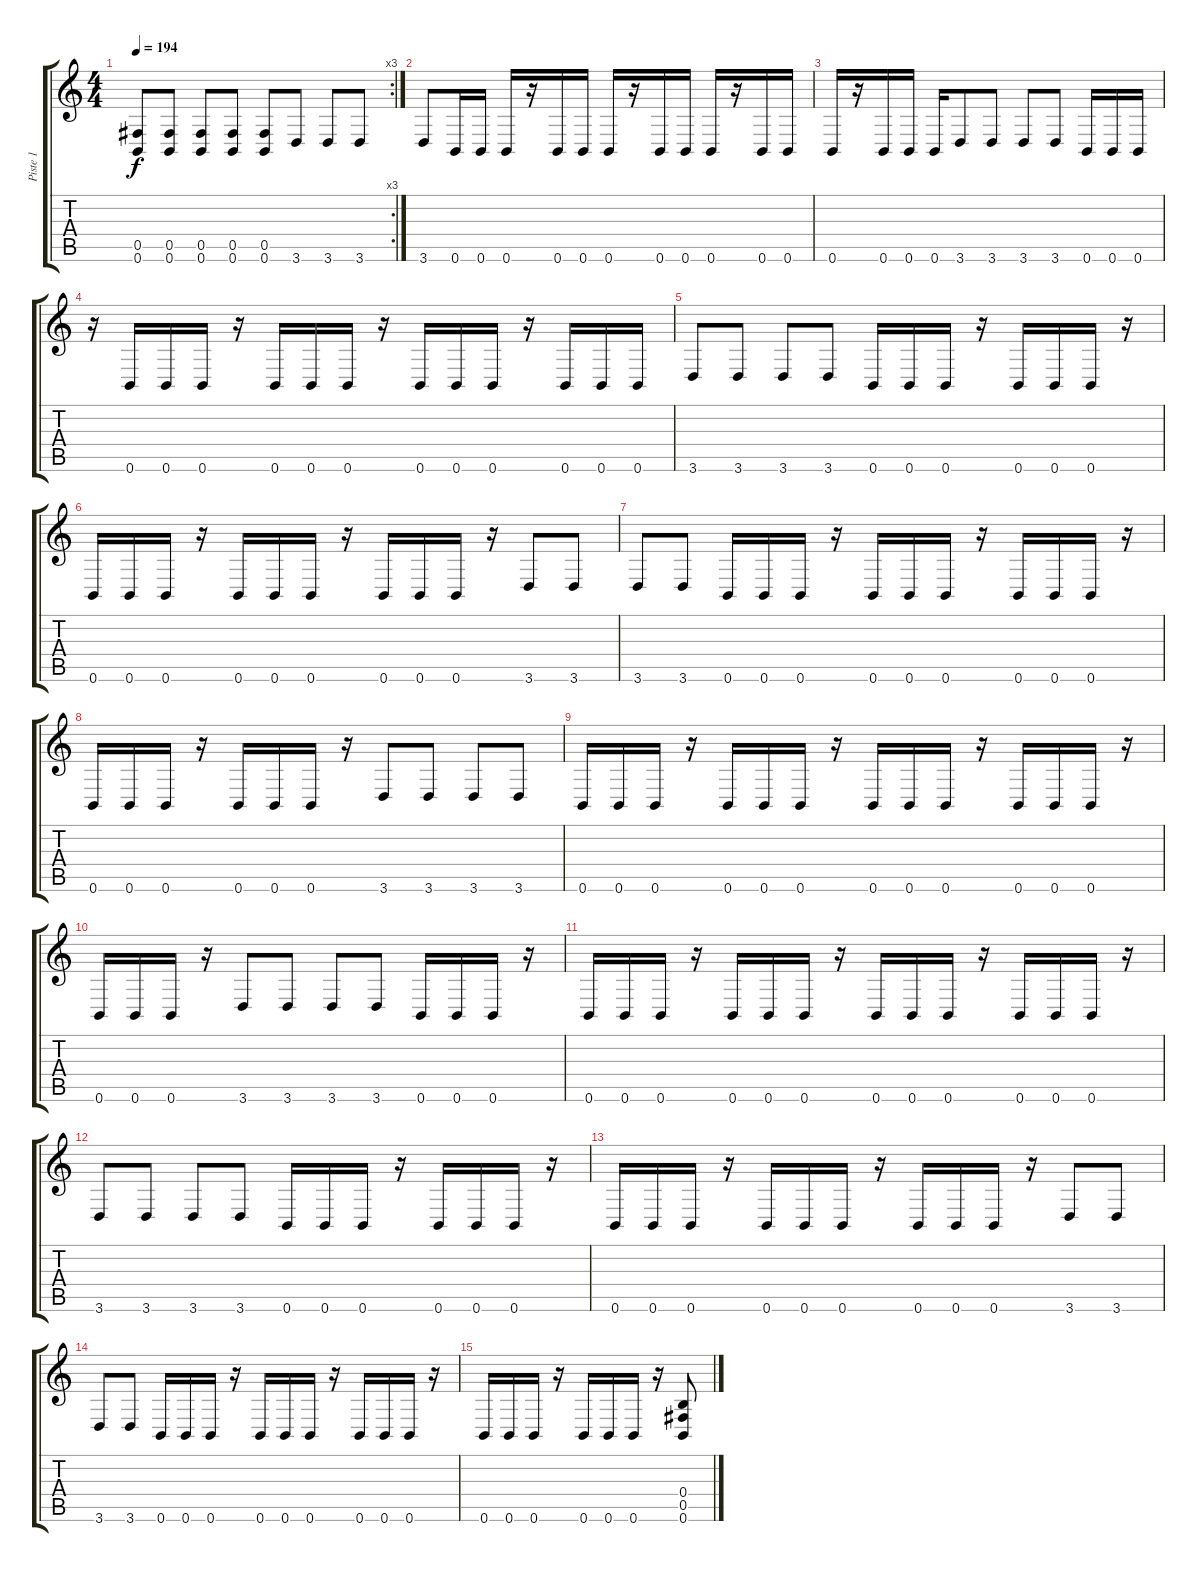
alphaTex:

\track ("Piste 1" "Piste 1") {instrument overdrivenguitar}
\staff {score tabs}
\tuning (Db4 Ab3 E3 B2 Gb2 B1) {hide}
\rc 3
\ts (4 4)
\tempo 194
\clef g2
\ks c
(0.5 0.6).8{dy f} (0.5 0.6).8 (0.5 0.6).8 (0.5 0.6).8 (0.5 0.6).8 3.6.8 3.6.8 3.6.8 |
3.6.8 0.6.16 0.6.16 0.6.16 r.16 0.6.16 0.6.16 0.6.16 r.16 0.6.16 0.6.16 0.6.16 r.16 0.6.16 0.6.16 |
0.6.16 r.16 0.6.16 0.6.16 0.6.16 3.6.8 3.6.8 3.6.8 3.6.8 0.6.16 0.6.16 0.6.16 |
r.16 0.6.16 0.6.16 0.6.16 r.16 0.6.16 0.6.16 0.6.16 r.16 0.6.16 0.6.16 0.6.16 r.16 0.6.16 0.6.16 0.6.16 |
3.6.8 3.6.8 3.6.8 3.6.8 0.6.16 0.6.16 0.6.16 r.16 0.6.16 0.6.16 0.6.16 r.16 |
0.6.16 0.6.16 0.6.16 r.16 0.6.16 0.6.16 0.6.16 r.16 0.6.16 0.6.16 0.6.16 r.16 3.6.8 3.6.8 |
3.6.8 3.6.8 0.6.16 0.6.16 0.6.16 r.16 0.6.16 0.6.16 0.6.16 r.16 0.6.16 0.6.16 0.6.16 r.16 |
0.6.16 0.6.16 0.6.16 r.16 0.6.16 0.6.16 0.6.16 r.16 3.6.8 3.6.8 3.6.8 3.6.8 |
0.6.16 0.6.16 0.6.16 r.16 0.6.16 0.6.16 0.6.16 r.16 0.6.16 0.6.16 0.6.16 r.16 0.6.16 0.6.16 0.6.16 r.16 |
0.6.16 0.6.16 0.6.16 r.16 3.6.8 3.6.8 3.6.8 3.6.8 0.6.16 0.6.16 0.6.16 r.16 |
0.6.16 0.6.16 0.6.16 r.16 0.6.16 0.6.16 0.6.16 r.16 0.6.16 0.6.16 0.6.16 r.16 0.6.16 0.6.16 0.6.16 r.16 |
3.6.8 3.6.8 3.6.8 3.6.8 0.6.16 0.6.16 0.6.16 r.16 0.6.16 0.6.16 0.6.16 r.16 |
0.6.16 0.6.16 0.6.16 r.16 0.6.16 0.6.16 0.6.16 r.16 0.6.16 0.6.16 0.6.16 r.16 3.6.8 3.6.8 |
3.6.8 3.6.8 0.6.16 0.6.16 0.6.16 r.16 0.6.16 0.6.16 0.6.16 r.16 0.6.16 0.6.16 0.6.16 r.16 |
0.6.16 0.6.16 0.6.16 r.16 0.6.16 0.6.16 0.6.16 r.16 (0.4 0.5 0.6).8
